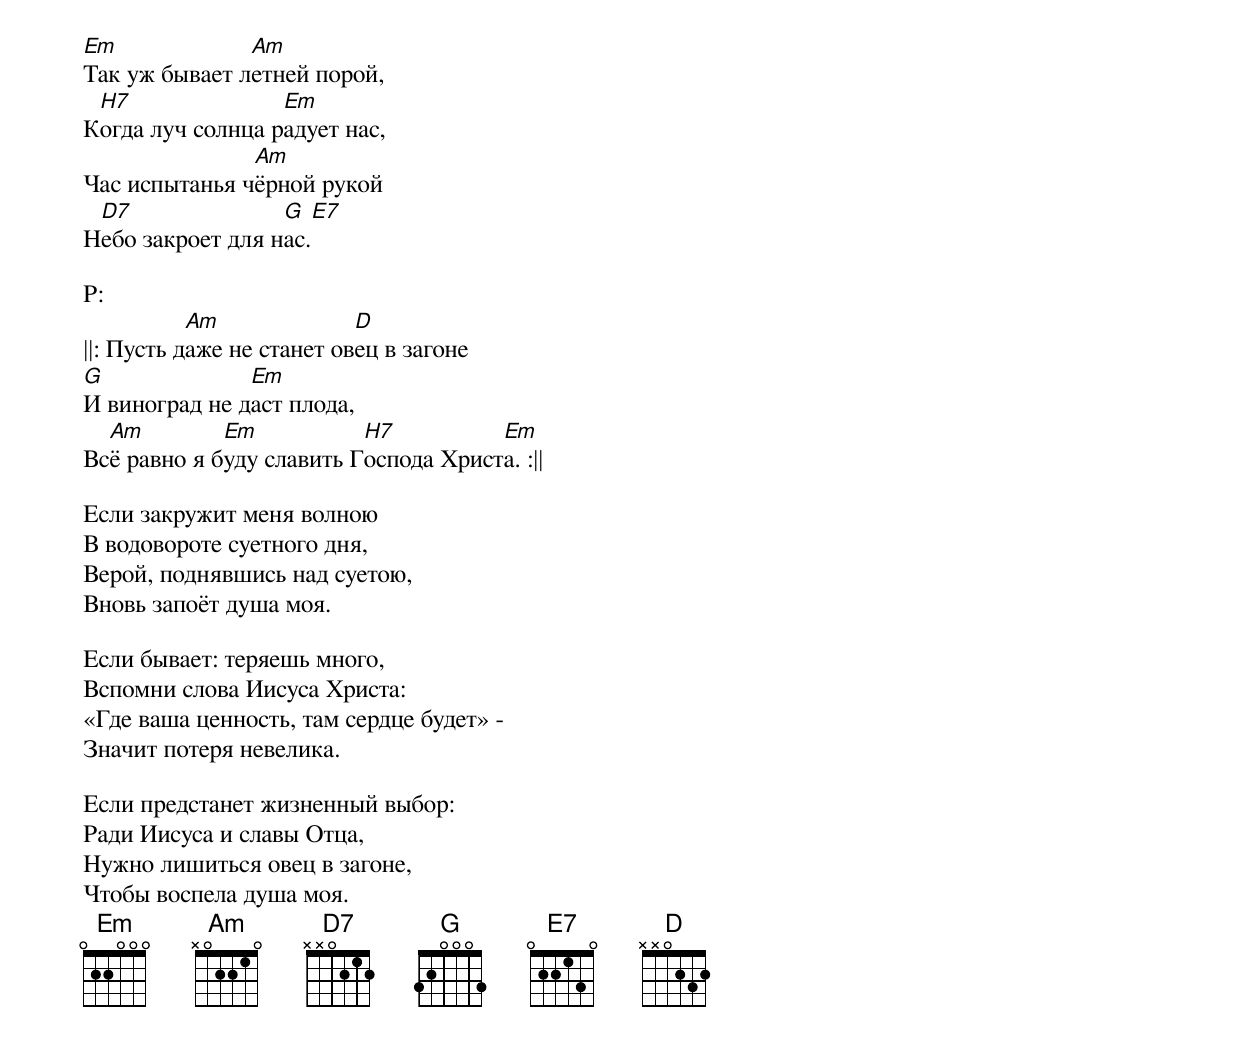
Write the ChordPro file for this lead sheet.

[Em]Так уж бывает л[Am]етней порой,
К[H7]огда луч солнца р[Em]адует нас,
Час испытанья ч[Am]ёрной рукой
Н[D7]ебо закроет для н[G]ас.[E7]

P:
||: Пусть д[Am]аже не станет ов[D]ец в загоне
[G]И виноград не д[Em]аст плода,
Вс[Am]ё равно я б[Em]уду славить Г[H7]оспода Христ[Em]а. :||

Если закружит меня волною
В водовороте суетного дня,
Верой, поднявшись над суетою,
Вновь запоёт душа моя.

Если бывает: теряешь много,
Вспомни слова Иисуса Христа:
«Где ваша ценность, там сердце будет» -
Значит потеря невелика.

Если предстанет жизненный выбор:
Ради Иисуса и славы Отца,
Нужно лишиться овец в загоне,
Чтобы воспела душа моя.
